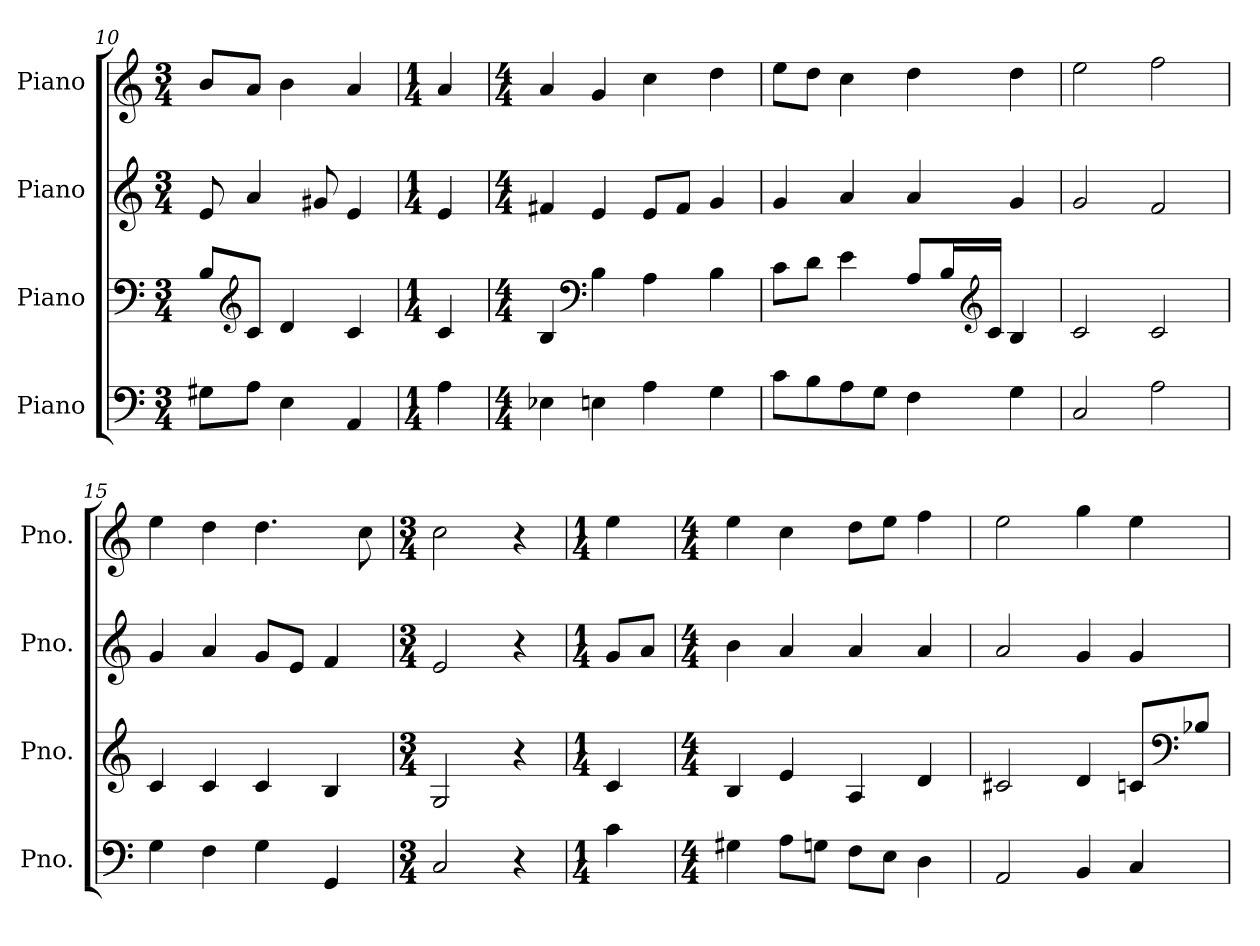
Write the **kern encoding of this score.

**kern	**kern	**kern	**kern
*part4	*part3	*part2	*part1
*staff4	*staff3	*staff2	*staff1
*I"Piano	*I"Piano	*I"Piano	*I"Piano
*I'Pno.	*I'Pno.	*I'Pno.	*I'Pno.
*clefF4	*clefF4	*clefG2	*clefG2
*k[]	*k[]	*k[]	*k[]
*M3/4	*M3/4	*M3/4	*M3/4
=10	=10	=10	=10
8G#X\L	8B/L	8e/	8b/L
*	*clefG2	*	*
8A\J	8c/J	4a/	8a/J
4E\	4d/	.	4b\
.	.	8g#X/	.
4AA/	4c/	4e/	4a/
=11	=11	=11	=11
*M1/4	*M1/4	*M1/4	*M1/4
4A\	4c/	4e/	4a/
=12	=12	=12	=12
*M4/4	*M4/4	*M4/4	*M4/4
4E-X\	4B/	4f#X/	4a/
*	*clefF4	*	*
4En\	4B\	4e/	4g/
4A\	4A\	8e/L	4cc\
.	.	8f#/J	.
4G\	4B\	4g/	4dd\
=13	=13	=13	=13
8c\L	8c\L	4g/	8ee\L
8B\	8d\J	.	8dd\J
8A\	4e\	4a/	4cc\
8G\J	.	.	.
4F\	8A/L	4a/	4dd\
.	16B/L	.	.
*	*clefG2	*	*
.	16c/JJ	.	.
4G\	4B/	4g/	4dd\
!!LO:PB:g=z
=14	=14	=14	=14
2C/	2c/	2g/	2ee\
2A\	2c/	2f/	2ff\
=15	=15	=15	=15
4G\	4c/	4g/	4ee\
4F\	4c/	4a/	4dd\
4G\	4c/	8g/L	4.dd\
.	.	8e/J	.
4GG/	4B/	4f/	.
.	.	.	8cc\
=16	=16	=16	=16
*M3/4	*M3/4	*M3/4	*M3/4
2C/	2G/	2e/	2cc\
4r	4r	4r	4r
=17	=17	=17	=17
*M1/4	*M1/4	*M1/4	*M1/4
4c\	4c/	8g/L	4ee\
.	.	8a/J	.
=18	=18	=18	=18
*M4/4	*M4/4	*M4/4	*M4/4
4G#X\	4B/	4b\	4ee\
8A\L	4e/	4a/	4cc\
8Gn\J	.	.	.
8F\L	4A/	4a/	8dd\L
8E\J	.	.	8ee\J
4D\	4d/	4a/	4ff\
=19	=19	=19	=19
2AA/	2c#X/	2a/	2ee\
4BB/	4d/	4g/	4gg\
4C/	8cn/L	4g/	4ee\
*	*clefF4	*	*
.	8B-X/J	.	.
=	=	=	=
*-	*-	*-	*-
